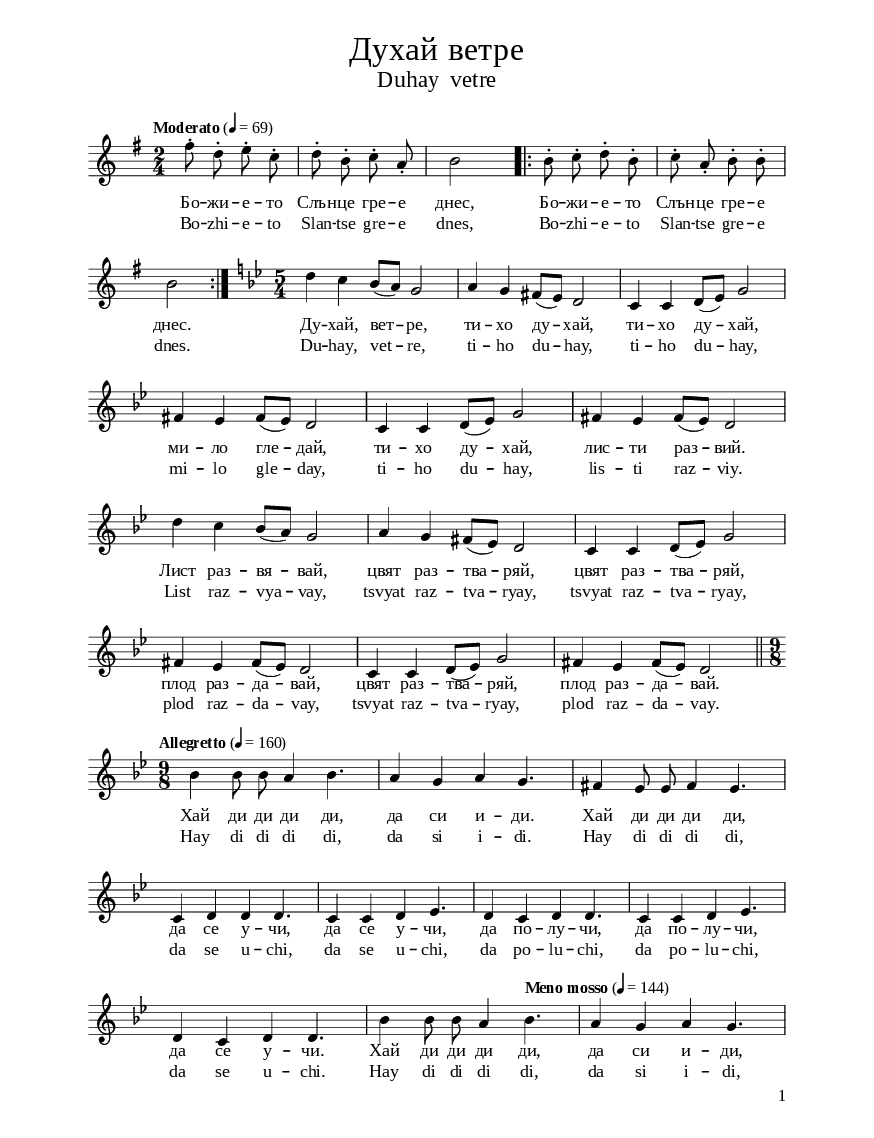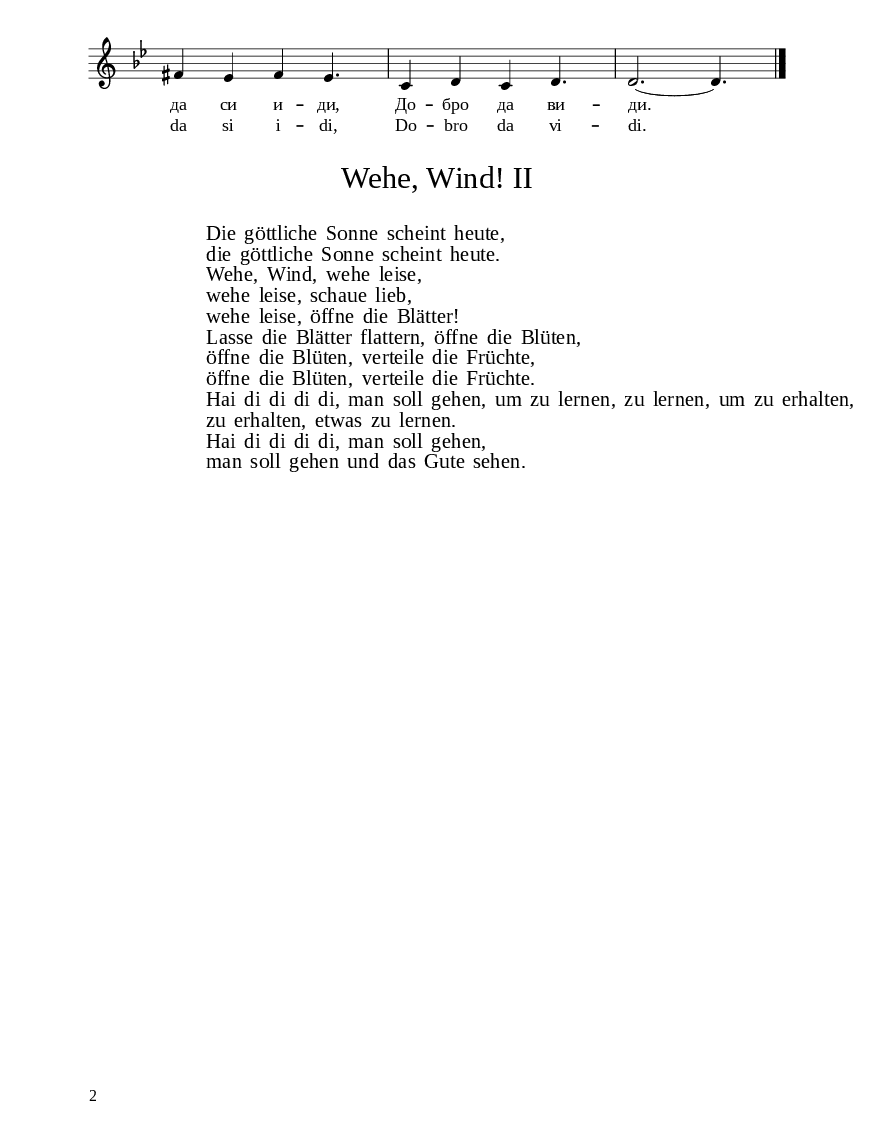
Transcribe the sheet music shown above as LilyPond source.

\version "2.20.0"

\paper {
  #(set-paper-size "a5")
}

\bookpart {
  \paper {
    print-all-headers = ##t
    print-page-number = ##t
    print-first-page-number = ##t

    % put page numbers on the bottom
    oddHeaderMarkup = \markup ""
    evenHeaderMarkup = \markup ""
    oddFooterMarkup = \markup
    \fill-line {
      ""
      \on-the-fly #print-page-number-check-first \fromproperty #'page:page-number-string
    }
    evenFooterMarkup = \markup
    \fill-line {
      \on-the-fly #print-page-number-check-first \fromproperty #'page:page-number-string
      ""
    }

    left-margin = 1.5\cm
    right-margin = 1.5\cm
    top-margin = 1.6\cm
    bottom-margin = 1.2\cm
    ragged-bottom = ##t % do not spread the staves to fill the whole vertical space

    % change lyrics and titles font (affects notes also)
    fonts =
    #(make-pango-font-tree
      "Times New Roman"
      "DejaVu Sans"
      "DejaVu Sans Mono"
      (/ (* staff-height pt) 3.6))

    % change distance between staves
    system-system-spacing =
    #'((basic-distance . 12)
       (minimum-distance . 6)
       (padding . 1)
       (stretchability . 12))
  }

  \header {
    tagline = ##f
  }

  \score{
    \layout {
      indent = 0.0\cm % remove first line indentation
      %ragged-last = ##t % do not spread last line to fill the whole space
      \context {
        \Score
        \omit BarNumber %remove bar numbers
      } % context

      \context {
        % change staff size
        \Staff
        fontSize = #+0 % affects notes size only
        \override StaffSymbol #'staff-space = #(magstep -3)
        \override StaffSymbol #'thickness = #0.5
        \override BarLine #'hair-thickness = #1
        %\override StaffSymbol #'ledger-line-thickness = #'(0 . 0)
      }

      \context {
        % adjust space between staff and lyrics and between the two lyric lines
        \Lyrics
        \override VerticalAxisGroup.nonstaff-relatedstaff-spacing = #'((basic-distance . 4.5))
        \override VerticalAxisGroup.nonstaff-nonstaff-spacing = #'((minimum-distance . 2))
      }
    } % layout

    \new Voice \absolute {
      \clef treble
      \key g \major
      \time 2/4
      \tempo \markup {
        % make tempo note smaller
        \concat {
          "Moderato " \normal-text { "(" }
          \teeny \general-align #Y #DOWN \note #"4" #0.8
          \normal-text { " = 69)" }
        }
      }
      \autoBeamOff
      fis''8 -.  d''8 -.  e''8 -.
      c''8 -. | % 2
      d''8 -.  b'8 -.  c''8 -.
      a'8 -.  | % 3
      b'2 \repeat volta 2 {
        | % 4
        b'8 -. c''8 -.  d''8 -.
        b'8 -.  | % 5
        c''8 -. a'8 -.  b'8 -.
        b'8 -.  \break | % 6
        b'2
        | % 7
      }
      \key bes \major \time 5/4  % 7
      d''4 c''4  bes'8 ( [  a'8 ) ]
      g'2 | % 8
      a'4  g'4  fis'8 ( [  es'8 ) ]
      d'2 | % 9
      c'4  c'4  d'8 ( [  es'8 ) ]  g'2
      \break |
      fis'4  es'4  fis'8 ( [  es'8 ) ]
      d'2 | % 11
      c'4  c'4  d'8 ( [  es'8 ) ]  g'2
      | % 12
      fis'4  es'4  fis'8 ( [  es'8 ) ]
      d'2 \break | % 13
      d''4 c''4  bes'8 ( [  a'8 ) ]
      g'2 | % 14
      a'4  g'4  fis'8 ( [  es'8 ) ]
      d'2 | % 15
      c'4  c'4  d'8 ( [  es'8 ) ]  g'2
      \break | % 16
      fis'4  es'4  fis'8 ( [  es'8 ) ]
      d'2 | % 17
      c'4  c'4  d'8 ( [  es'8 ) ]  g'2
      | % 18
      fis'4  es'4  fis'8 ( [  es'8 ) ]
      d'2 \bar "||"
      \break | % 19
      \time 9/8  | % 19
      | % 19
      \tempo \markup {
        % make tempo note smaller
        \concat {
          "Allegretto" \normal-text { " (" }
          \teeny \general-align #Y #DOWN \note #"4" #0.8
          \normal-text { " = 160)" }
        }
      }
      bes'4 bes'8 bes'8  a'4
      bes'4. |
      a'4  g'4  a'4  g'4. | % 21
      fis'4  es'8  es'8  fis'4  es'4.
      \break | % 22
      c'4  d'4  d'4  d'4. | % 23
      c'4  c'4  d'4  es'4. | % 24
      d'4  c'4  d'4  d'4. | % 25
      c'4  c'4  d'4  es'4. \break | % 26
      d'4  c'4  d'4  d'4. | % 27
      bes'4 bes'8 bes'8  a'4
       \tempo \markup {
        % make tempo note smaller
        \concat {
          "Meno mosso" \normal-text { " (" }
          \teeny \general-align #Y #DOWN \note #"4" #0.8
          \normal-text { " = 144)" }
        }
      }
      bes'4. | % 28
      a'4  g'4  a'4  g'4. \break | % 29
      fis'4  es'4  fis'4  es'4. |
      c'4  d'4  c'4  d'4. | % 31
      d'2. ~  d'4. \bar "|."
    }

    \addlyrics {
      Бо -- жи -- е -- то Слън -- це гре --
      е днес, Бо -- жи -- е -- то Слън --
      це гре -- е днес. Ду -- хай, вет
      -- ре, ти -- хо ду  -- хай, ти
      -- хо ду  -- хай, ми -- ло гле
      -- дай, ти -- хо ду  -- хай,
      лис -- ти раз  -- вий. Лист раз
      -- вя  -- вай, цвят раз -- тва
      -- ряй, цвят раз -- тва  --
      ряй, плод раз -- да  -- вай,
      цвят раз -- тва  -- ряй, плод
      раз -- да  -- вай. Хай ди ди ди
      ди, да си и -- ди. Хай ди ди ди
      ди, да се у -- чи, да се у -- чи,
      да по -- лу -- чи, да по -- лу --
      чи, да се у -- чи. Хай ди ди ди
      ди, да си и -- ди, да си и -- ди,
      До -- бро да ви -- ди.
    }
    \addlyrics {
      Bo -- zhi -- e -- to Slan -- tse gre --
      e dnes, Bo -- zhi -- e -- to Slan --
      tse gre -- e dnes. Du -- hay, vet
      -- re, ti -- ho du  -- hay, ti
      -- ho du  -- hay, mi -- lo gle
      -- day, ti -- ho du  -- hay,
      lis -- ti raz  -- viy. List raz
      -- vya  -- vay, tsvyat raz -- tva
      -- ryay, tsvyat raz -- tva  --
      ryay, plod raz -- da  -- vay,
      tsvyat raz -- tva  -- ryay, plod
      raz -- da  -- vay. Hay di di di
      di, da si i -- di. Hay di di di
      di, da se u -- chi, da se u -- chi,
      da po -- lu -- chi, da po -- lu --
      chi, da se u -- chi. Hay di di di
      di, da si i -- di, da si i -- di,
      Do -- bro da vi -- di.
    }

    \header {
      title = \markup \column \normal-text \fontsize #2.5 {
        \center-align
        \line { Духай ветре}
        \vspace #-0.6
        \center-align
        \line \fontsize #-3 { Duhay vetre }
        \vspace #-0.8
        \center-align
        \line \fontsize #-3 { " " }
      }
    }

    \midi{}

  } % score



  % include foreign translation(s) of the song
  \version "2.20.0"

\markup \fill-line { \fontsize #6 "Wehe, Wind! II" }
\markup \null
\markup \null
\markup \fontsize #+2.5 {
  \hspace #10
  \override #'(baseline-skip . 2)

  \column {
    \line { " " }

 \line { " "Die göttliche Sonne scheint heute, }

 \line { " "die göttliche Sonne scheint heute.}

 \line { " "Wehe, Wind, wehe leise, }

 \line { " "wehe leise, schaue lieb,}

 \line { " "wehe leise, öffne die Blätter!}

 \line { " "Lasse die Blätter flattern, öffne die Blüten, }

 \line { " "öffne die Blüten, verteile die Früchte,}

 \line { " "öffne die Blüten, verteile die Früchte.}

 \line { " "Hai di di di di, man soll gehen, um zu lernen, zu lernen, um zu erhalten,}

 \line { " "zu erhalten, etwas zu lernen.}

 \line { " "Hai di di di di, man soll gehen, }

 \line { " "man soll gehen und das Gute sehen.}

  }
}


} % bookpart
